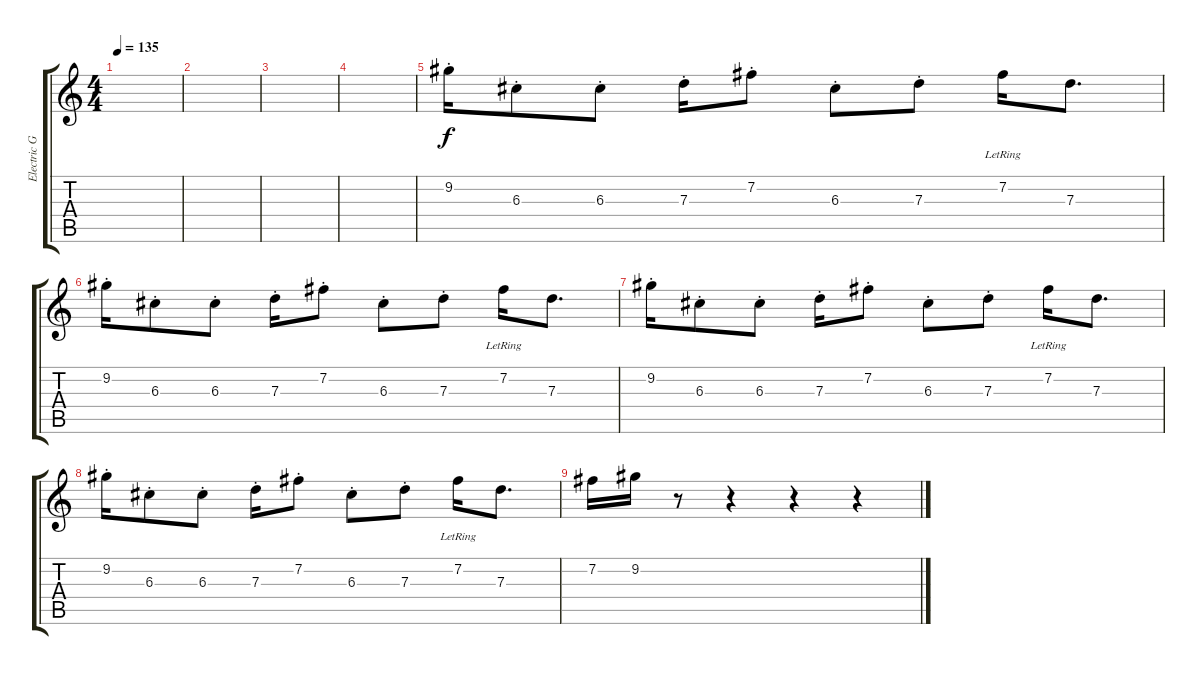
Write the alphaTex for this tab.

\track ("Electric Guitar" "Electric G") {instrument electricguitarclean}
\staff {score tabs}
\tuning (E4 B3 G3 D3 A2 E2) {hide}
\ts (4 4)
\tempo 135
\clef g2
\ks c
|
|
|
|
9.2{st}.16 6.3{st}.8 6.3{st}.8 7.3{st}.16 7.2{st}.8 6.3{st}.8 7.3{st}.8 7.2{lr}.16 7.3.8{d} |
9.2{st}.16 6.3{st}.8 6.3{st}.8 7.3{st}.16 7.2{st}.8 6.3{st}.8 7.3{st}.8 7.2{lr}.16 7.3.8{d} |
9.2{st}.16 6.3{st}.8 6.3{st}.8 7.3{st}.16 7.2{st}.8 6.3{st}.8 7.3{st}.8 7.2{lr}.16 7.3.8{d} |
9.2{st}.16 6.3{st}.8 6.3{st}.8 7.3{st}.16 7.2{st}.8 6.3{st}.8 7.3{st}.8 7.2{lr}.16 7.3.8{d} |
7.2.16 9.2.16 r.8 r.4 r.4 r.4
